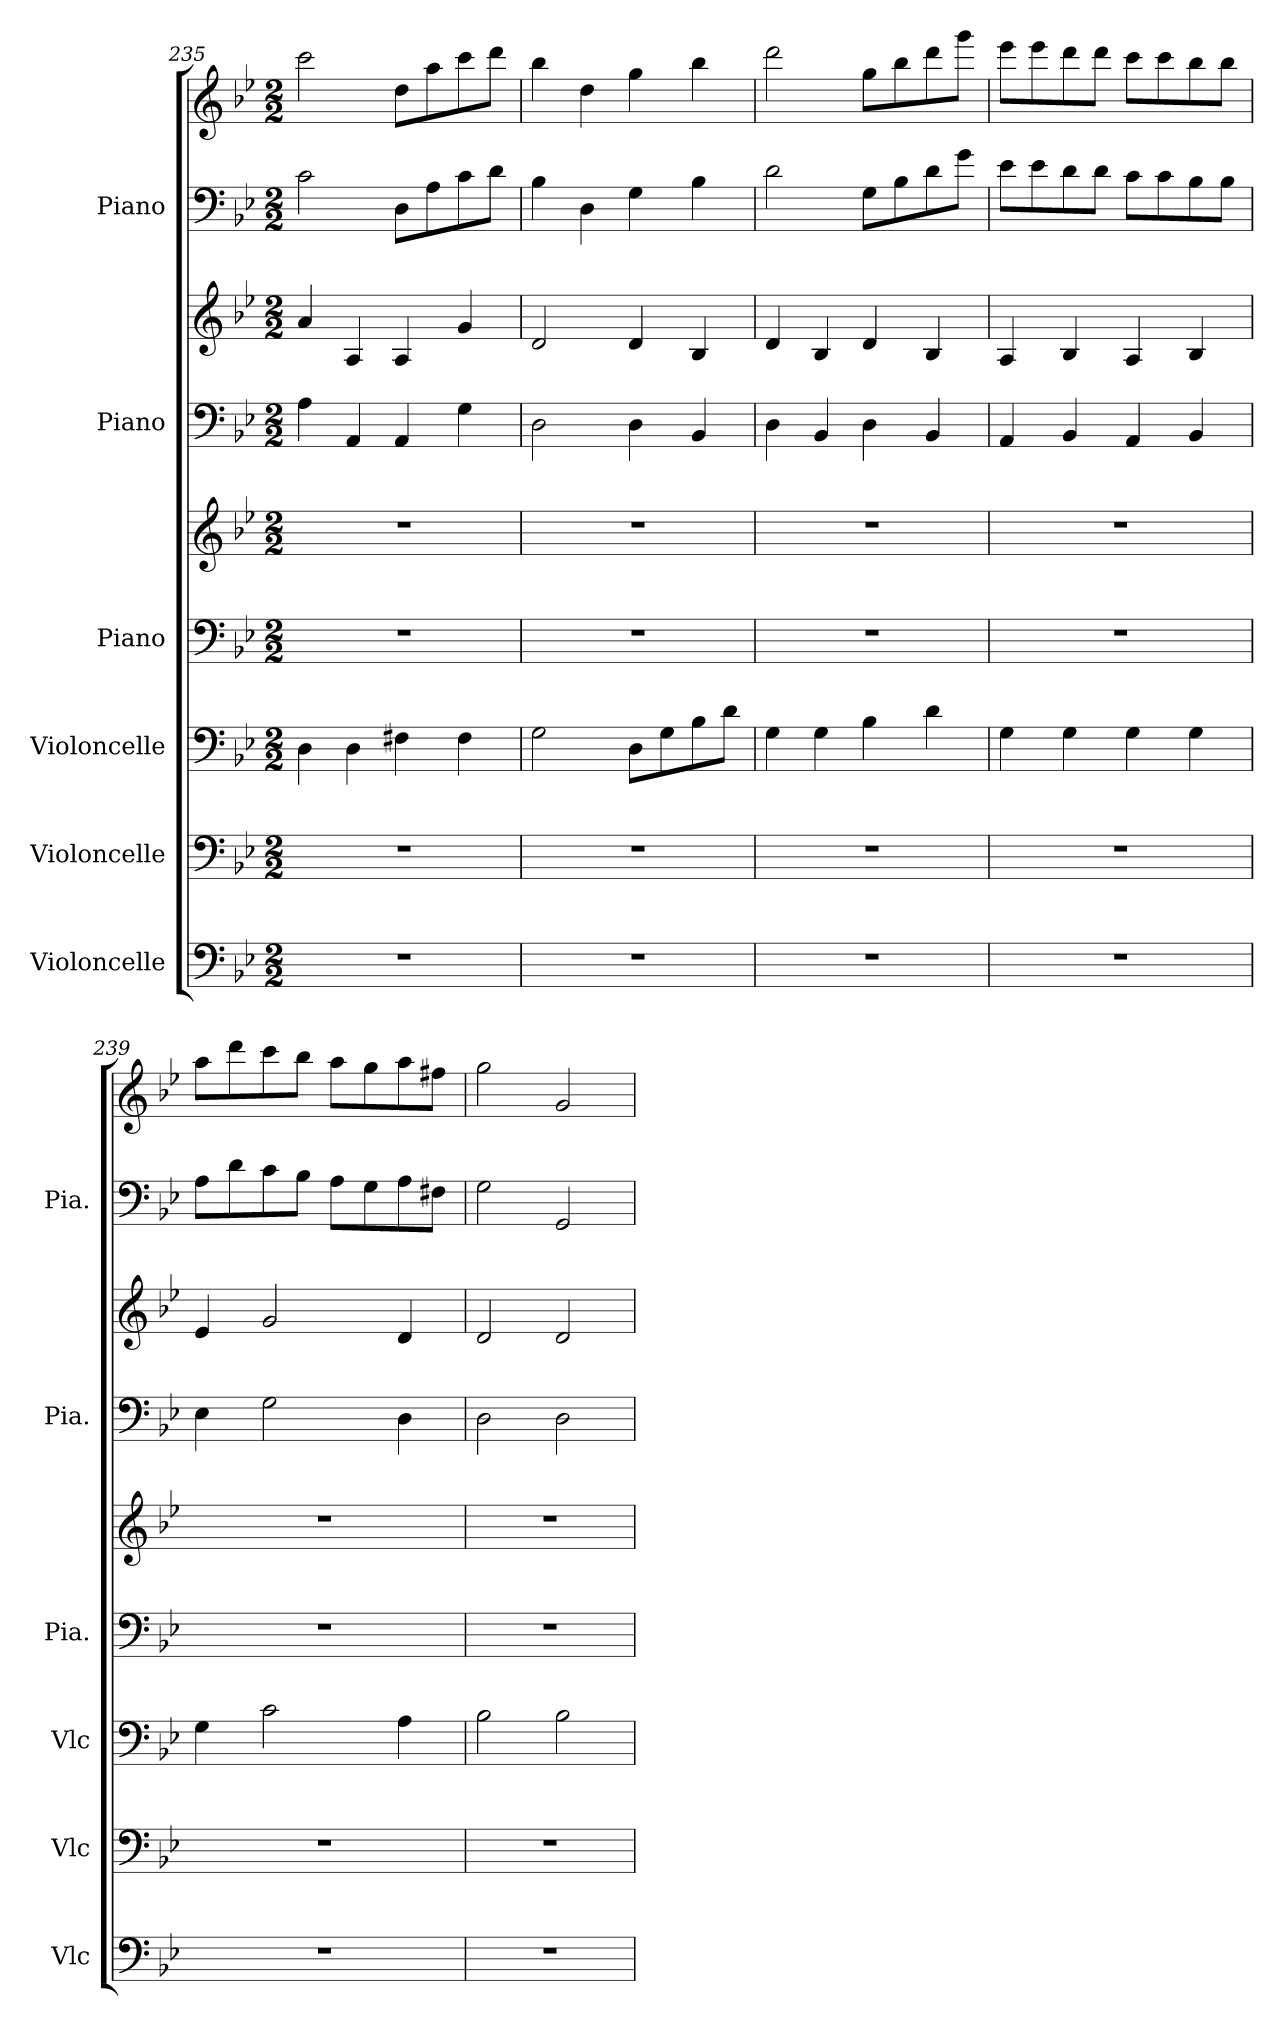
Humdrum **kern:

**kern	**kern	**kern	**kern	**kern	**kern	**kern	**kern	**kern
*part6	*part5	*part4	*part3	*part3	*part2	*part2	*part1	*part1
*staff9	*staff8	*staff7	*staff6	*staff5	*staff4	*staff3	*staff2	*staff1
*I"Violoncelle	*I"Violoncelle	*I"Violoncelle	*I"Piano	*	*I"Piano	*	*I"Piano	*
*I'Vlc	*I'Vlc	*I'Vlc	*I'Pia.	*	*I'Pia.	*	*I'Pia.	*
*clefF4	*clefF4	*clefF4	*clefF4	*clefG2	*clefF4	*clefG2	*clefF4	*clefG2
*k[b-e-]	*k[b-e-]	*k[b-e-]	*k[b-e-]	*k[b-e-]	*k[b-e-]	*k[b-e-]	*k[b-e-]	*k[b-e-]
*M2/2	*M2/2	*M2/2	*M2/2	*M2/2	*M2/2	*M2/2	*M2/2	*M2/2
=235	=235	=235	=235	=235	=235	=235	=235	=235
1r	1r	4D\	1r	1r	4A\	4a/	2c\	2ccc\
.	.	4D\	.	.	4AA/	4A/	.	.
.	.	4F#X\	.	.	4AA/	4A/	8D\L	8dd\L
.	.	.	.	.	.	.	8A\	8aa\
.	.	4F#\	.	.	4G\	4g/	8c\	8ccc\
.	.	.	.	.	.	.	8d\J	8ddd\J
=236	=236	=236	=236	=236	=236	=236	=236	=236
1r	1r	2G\	1r	1r	2D\	2d/	4B-\	4bb-\
.	.	.	.	.	.	.	4D\	4dd\
.	.	8D\L	.	.	4D\	4d/	4G\	4gg\
.	.	8G\	.	.	.	.	.	.
.	.	8B-\	.	.	4BB-/	4B-/	4B-\	4bb-\
.	.	8d\J	.	.	.	.	.	.
=237	=237	=237	=237	=237	=237	=237	=237	=237
1r	1r	4G\	1r	1r	4D\	4d/	2d\	2ddd\
.	.	4G\	.	.	4BB-/	4B-/	.	.
.	.	4B-\	.	.	4D\	4d/	8G\L	8gg\L
.	.	.	.	.	.	.	8B-\	8bb-\
.	.	4d\	.	.	4BB-/	4B-/	8d\	8ddd\
.	.	.	.	.	.	.	8g\J	8ggg\J
!!LO:PB:g=z
=238	=238	=238	=238	=238	=238	=238	=238	=238
1r	1r	4G\	1r	1r	4AA/	4A/	8e-\L	8eee-\L
.	.	.	.	.	.	.	8e-\	8eee-\
.	.	4G\	.	.	4BB-/	4B-/	8d\	8ddd\
.	.	.	.	.	.	.	8d\J	8ddd\J
.	.	4G\	.	.	4AA/	4A/	8c\L	8ccc\L
.	.	.	.	.	.	.	8c\	8ccc\
.	.	4G\	.	.	4BB-/	4B-/	8B-\	8bb-\
.	.	.	.	.	.	.	8B-\J	8bb-\J
=239	=239	=239	=239	=239	=239	=239	=239	=239
1r	1r	4G\	1r	1r	4E-\	4e-/	8A\L	8aa\L
.	.	.	.	.	.	.	8d\	8ddd\
.	.	2c\	.	.	2G\	2g/	8c\	8ccc\
.	.	.	.	.	.	.	8B-\J	8bb-\J
.	.	.	.	.	.	.	8A\L	8aa\L
.	.	.	.	.	.	.	8G\	8gg\
.	.	4A\	.	.	4D\	4d/	8A\	8aa\
.	.	.	.	.	.	.	8F#X\J	8ff#X\J
=240	=240	=240	=240	=240	=240	=240	=240	=240
1r	1r	2B-\	1r	1r	2D\	2d/	2G\	2gg\
.	.	2B-\	.	.	2D\	2d/	2GG/	2g/
=	=	=	=	=	=	=	=	=
*-	*-	*-	*-	*-	*-	*-	*-	*-
